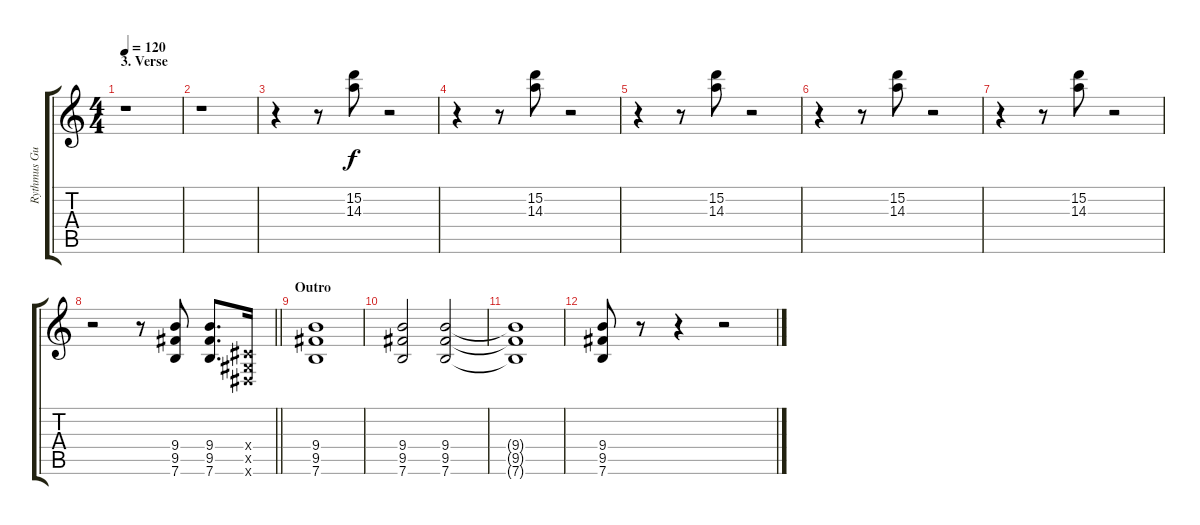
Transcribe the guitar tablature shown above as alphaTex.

\track ("Rythmus Guitar" "Rythmus Gu") {instrument distortionguitar}
\staff {score tabs}
\tuning (E4 B3 G3 D3 A2 E2) {hide}
\ts (4 4)
\section ("" "3. Verse")
\tempo 120
\clef g2
\ks c
r.1{dy f} |
r.1 |
r.4 r.8 (15.2 14.3).8 r.2 |
r.4 r.8 (15.2 14.3).8 r.2 |
r.4 r.8 (15.2 14.3).8 r.2 |
r.4 r.8 (15.2 14.3).8 r.2 |
r.4 r.8 (15.2 14.3).8 r.2 |
\barLineRight lightlight
r.2 r.8 (9.4 9.5 7.6).8 (9.4 9.5 7.6).8{d} (-1.4{x} -1.5{x} -1.6{x}).16 |
\section ("" "Outro")
(9.4 9.5 7.6).1 |
(9.4 9.5 7.6).2 (9.4 9.5 7.6).2 |
(9.4{t} 9.5{t} 7.6{t}).1 |
(9.4 9.5 7.6).8 r.8 r.4 r.2
